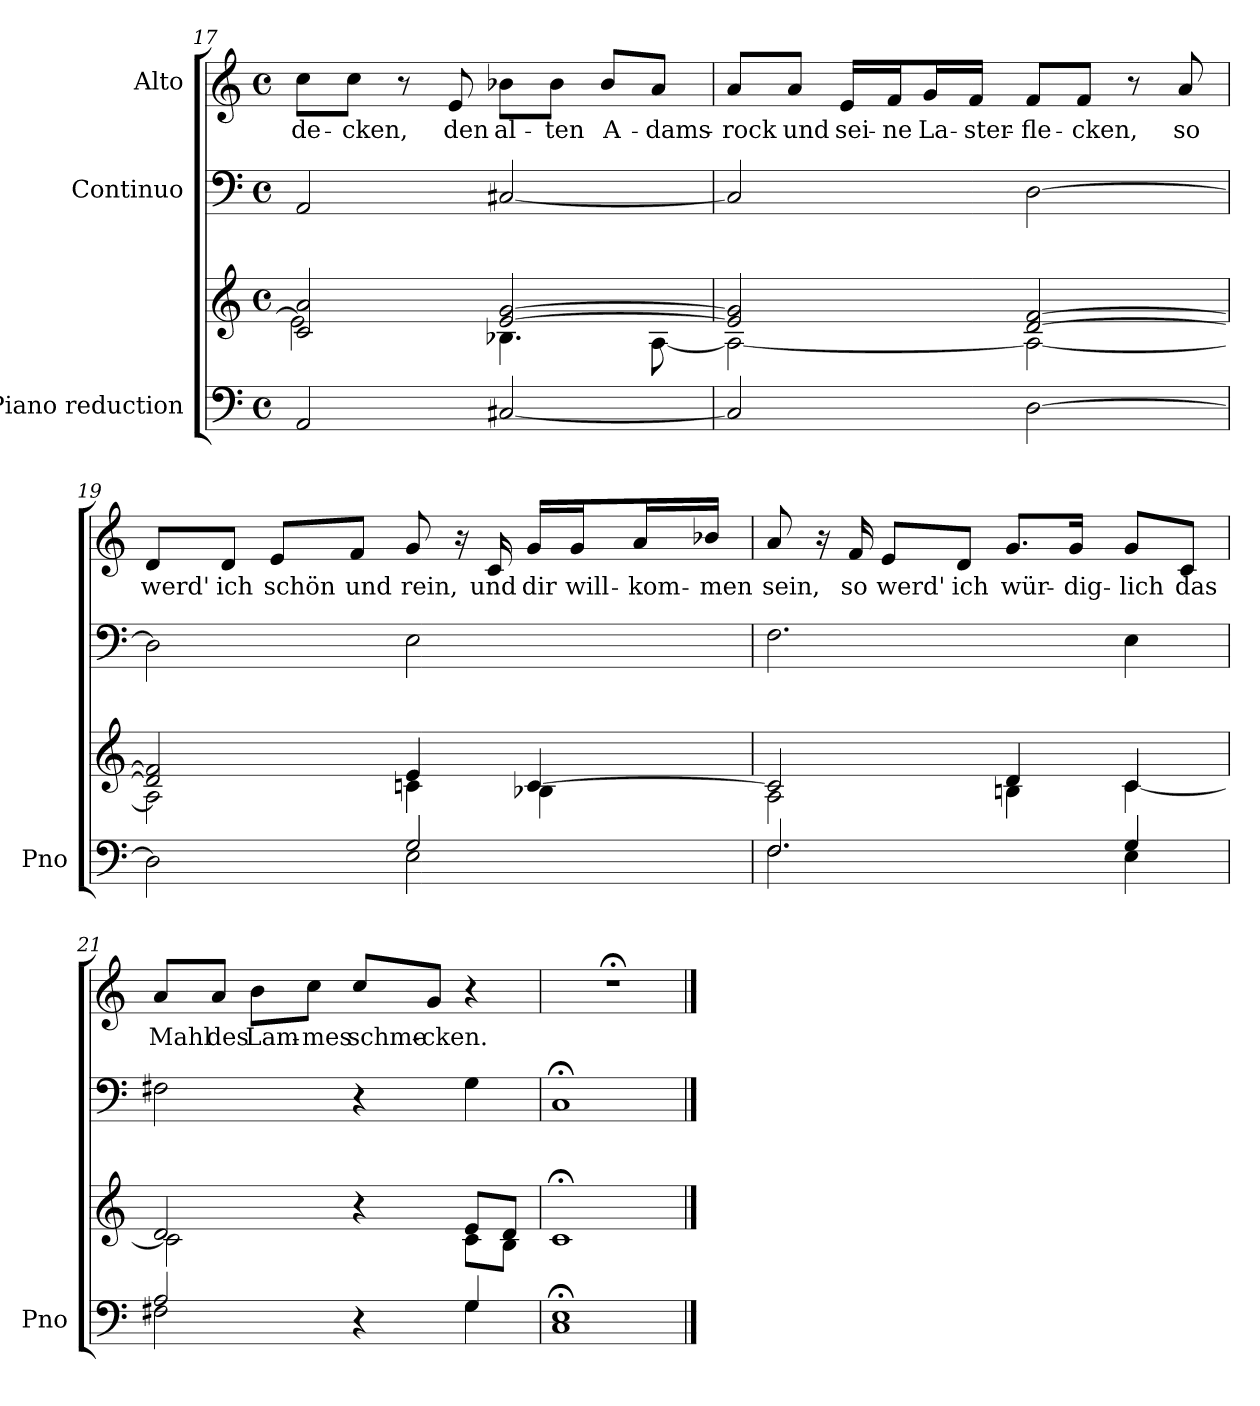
**kern	**kern	**kern	**kern	**text
*part3	*part3	*part2	*part1	*part1
*staff4	*staff3	*staff2	*staff1	*staff1
*I"Piano reduction	*	*I"Continuo	*I"Alto	*
*I'Pno	*	*	*	*
*clefF4	*clefG2	*clefF4	*clefG2	*
*k[]	*k[]	*k[]	*k[]	*
*M4/4	*M4/4	*M4/4	*M4/4	*
*met(c)	*met(c)	*met(c)	*met(c)	*
=17	=17	=17	=17	=17
*	*^	*	*	*
!	!	!	!	!	!LO:LY:b
2AA/	2c/ 2a/	2e\]	2AA/	8cc\L	de-
!	!	!	!	!	!LO:LY:b
.	.	.	.	8cc\J	-cken,
.	.	.	.	8r	.
!	!	!	!	!	!LO:LY:b
.	.	.	.	8e/	den
!	!	!	!	!	!LO:LY:b
[2C#X/	[2e/ [2g/	4.B-X\	[2C#X/	8b-X\L	al-
!	!	!	!	!	!LO:LY:b
.	.	.	.	8b-\J	-ten
!	!	!	!	!	!LO:LY:b
.	.	.	.	8b-/L	A-
!	!	!	!	!	!LO:LY:b
.	.	[8A\	.	8a/J	-dams-
=18	=18	=18	=18	=18	=18
!	!	!	!	!	!LO:LY:b
2C#/]	2e/] 2g/]	2A\_	2C#/]	8a/L	-rock
!	!	!	!	!	!LO:LY:b
.	.	.	.	8a/J	und
!	!	!	!	!	!LO:LY:b
.	.	.	.	16e/LL	sei-
!	!	!	!	!	!LO:LY:b
.	.	.	.	16f/J	-ne
!	!	!	!	!	!LO:LY:b
.	.	.	.	16g/L	La-
!	!	!	!	!	!LO:LY:b
.	.	.	.	16f/JJ	-ster-
!	!	!	!	!	!LO:LY:b
[>2D\	[2d/ [2f/	2A\_	[2D\	8f/L	-fle-
!	!	!	!	!	!LO:LY:b
.	.	.	.	8f/J	-cken,
.	.	.	.	8r	.
!	!	!	!	!	!LO:LY:b
.	.	.	.	8a/	so
=19	=19	=19	=19	=19	=19
*^	*	*	*	*	*
!	!	!	!	!	!	!LO:LY:b
2ryy	2D\]	2d/] 2f/]	2A\]	2D\]	8d/L	werd'
!	!	!	!	!	!	!LO:LY:b
.	.	.	.	.	8d/J	ich
!	!	!	!	!	!	!LO:LY:b
.	.	.	.	.	8e/L	schön
!	!	!	!	!	!	!LO:LY:b
.	.	.	.	.	8f/J	und
!	!	!	!	!	!	!LO:LY:b
2G/	2E\	4e/	4cn\	2E\	8g/	rein,
.	.	.	.	.	16r	.
!	!	!	!	!	!	!LO:LY:b
.	.	.	.	.	16c/	und
!	!	!	!	!	!	!LO:LY:b
.	.	[4c/	4B-X\	.	16g/LL	dir
!	!	!	!	!	!	!LO:LY:b
.	.	.	.	.	16g/J	will-
!	!	!	!	!	!	!LO:LY:b
.	.	.	.	.	16a/L	-kom-
!	!	!	!	!	!	!LO:LY:b
.	.	.	.	.	16b-X/JJ	-men
!!LO:LB:g=z
=20	=20	=20	=20	=20	=20	=20
!	!	!	!	!	!	!LO:LY:b
2.F/	2.F\	2c/]	2A\	2.F\	8a/	sein,
.	.	.	.	.	16r	.
!	!	!	!	!	!	!LO:LY:b
.	.	.	.	.	16f/	so
!	!	!	!	!	!	!LO:LY:b
.	.	.	.	.	8e/L	werd'
!	!	!	!	!	!	!LO:LY:b
.	.	.	.	.	8d/J	ich
!	!	!	!	!	!	!LO:LY:b
.	.	4d/	4Bn\	.	8.g/L	wür-
!	!	!	!	!	!	!LO:LY:b
.	.	.	.	.	16g/Jk	-dig-
!	!	!	!	!	!	!LO:LY:b
4G/	4E\	4c/	[4c\	4E\	8g/L	-lich
!	!	!	!	!	!	!LO:LY:b
.	.	.	.	.	8c/J	das
=21	=21	=21	=21	=21	=21	=21
!	!	!	!	!	!	!LO:LY:b
2A/	2F#X\	2d/	2c\]	2F#X\	8a/L	Mahl
!	!	!	!	!	!	!LO:LY:b
.	.	.	.	.	8a/J	des
!	!	!	!	!	!	!LO:LY:b
.	.	.	.	.	8b\L	Lam-
!	!	!	!	!	!	!LO:LY:b
.	.	.	.	.	8cc\J	-mes
!	!	!	!	!	!	!LO:LY:b
4r	4ryy	4r	4ryy	4r	8cc/L	schme-
!	!	!	!	!	!	!LO:LY:b
.	.	.	.	.	8g/J	-cken.
4G/	4G\	8e/L	8c\L	4G\	4r	.
.	.	8d/J	8B\J	.	.	.
*v	*v	*	*	*	*	*
*	*v	*v	*	*	*
=22	=22	=22	=22	=22
1C; 1E;	1c;<	1C;<	1r;<	.
==	==	==	==	==
*-	*-	*-	*-	*-
